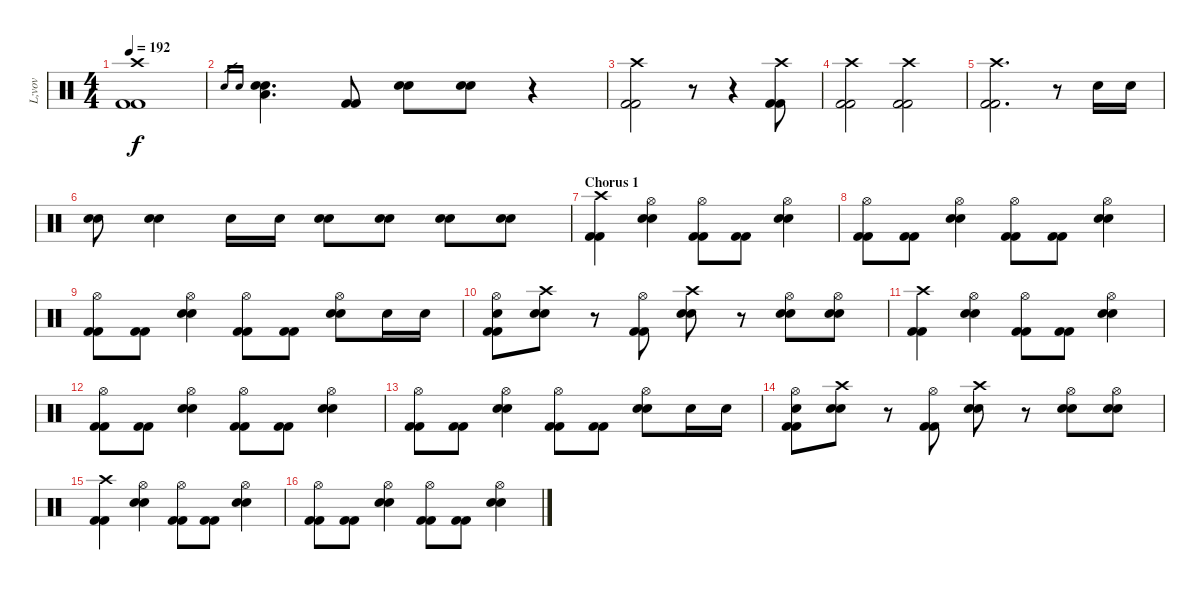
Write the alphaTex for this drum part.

\track ("L;vov" "L;vov") {instrument percussion}
\staff {score}
\articulation defaults
\ts (4 4)
\tempo 192
\clef neutral
\ks c
("Crash high (hit)" "Kick (hit) 2" "Kick (hit) 2").1{dy f} |
"Electric Snare (hit)".16{gr} "Electric Snare (hit)".16{gr} ("Electric Snare (hit)" "Electric Snare (hit)" "Low Tom (hit)").4{d} ("Kick (hit) 2" "Kick (hit) 2").8 ("Electric Snare (hit)" "Electric Snare (hit)").8 ("Electric Snare (hit)" "Electric Snare (hit)").8 r.4 |
("Crash high (hit)" "Kick (hit) 2" "Kick (hit) 2").2 r.8 r.4 ("Crash high (hit)" "Kick (hit) 2" "Kick (hit) 2").8 |
("Crash high (hit)" "Kick (hit) 2" "Kick (hit) 2").2 ("Crash high (hit)" "Kick (hit) 2" "Kick (hit) 2").2 |
("Crash high (hit)" "Kick (hit) 2" "Kick (hit) 2").2{d} r.8 "Electric Snare (hit)".16 "Electric Snare (hit)".16 |
("Electric Snare (hit)" "Electric Snare (hit)").8 ("Electric Snare (hit)" "Electric Snare (hit)").4 "Electric Snare (hit)".16 "Electric Snare (hit)".16 ("Electric Snare (hit)" "Electric Snare (hit)").8 ("Electric Snare (hit)" "Electric Snare (hit)").8 ("Electric Snare (hit)" "Electric Snare (hit)").8 ("Electric Snare (hit)" "Electric Snare (hit)").8 |
\section ("" "Chorus 1")
("Crash high (hit)" "Kick (hit) 2" "Kick (hit) 2").4 ("Hi-Hat (open)" "Electric Snare (hit)" "Electric Snare (hit)").4 ("Hi-Hat (open)" "Kick (hit) 2" "Kick (hit) 2").8 ("Kick (hit) 2" "Kick (hit) 2").8 ("Hi-Hat (open)" "Electric Snare (hit)" "Electric Snare (hit)").4 |
("Hi-Hat (open)" "Kick (hit) 2" "Kick (hit) 2").8 ("Kick (hit) 2" "Kick (hit) 2").8 ("Hi-Hat (open)" "Electric Snare (hit)" "Electric Snare (hit)").4 ("Hi-Hat (open)" "Kick (hit) 2" "Kick (hit) 2").8 ("Kick (hit) 2" "Kick (hit) 2").8 ("Hi-Hat (open)" "Electric Snare (hit)" "Electric Snare (hit)").4 |
("Hi-Hat (open)" "Kick (hit) 2" "Kick (hit) 2").8 ("Kick (hit) 2" "Kick (hit) 2").8 ("Hi-Hat (open)" "Electric Snare (hit)" "Electric Snare (hit)").4 ("Hi-Hat (open)" "Kick (hit) 2" "Kick (hit) 2").8 ("Kick (hit) 2" "Kick (hit) 2").8 ("Hi-Hat (open)" "Electric Snare (hit)" "Electric Snare (hit)").8 "Electric Snare (hit)".16 "Electric Snare (hit)".16 |
("Hi-Hat (open)" "Electric Snare (hit)" "Kick (hit) 2" "Kick (hit) 2").8 ("Crash high (hit)" "Electric Snare (hit)" "Electric Snare (hit)").8 r.8 ("Hi-Hat (open)" "Kick (hit) 2" "Kick (hit) 2").8 ("Crash high (hit)" "Electric Snare (hit)" "Electric Snare (hit)").8 r.8 ("Hi-Hat (open)" "Electric Snare (hit)" "Electric Snare (hit)").8 ("Hi-Hat (open)" "Electric Snare (hit)" "Electric Snare (hit)").8 |
("Crash high (hit)" "Kick (hit) 2" "Kick (hit) 2").4 ("Hi-Hat (open)" "Electric Snare (hit)" "Electric Snare (hit)").4 ("Hi-Hat (open)" "Kick (hit) 2" "Kick (hit) 2").8 ("Kick (hit) 2" "Kick (hit) 2").8 ("Hi-Hat (open)" "Electric Snare (hit)" "Electric Snare (hit)").4 |
("Hi-Hat (open)" "Kick (hit) 2" "Kick (hit) 2").8 ("Kick (hit) 2" "Kick (hit) 2").8 ("Hi-Hat (open)" "Electric Snare (hit)" "Electric Snare (hit)").4 ("Hi-Hat (open)" "Kick (hit) 2" "Kick (hit) 2").8 ("Kick (hit) 2" "Kick (hit) 2").8 ("Hi-Hat (open)" "Electric Snare (hit)" "Electric Snare (hit)").4 |
("Hi-Hat (open)" "Kick (hit) 2" "Kick (hit) 2").8 ("Kick (hit) 2" "Kick (hit) 2").8 ("Hi-Hat (open)" "Electric Snare (hit)" "Electric Snare (hit)").4 ("Hi-Hat (open)" "Kick (hit) 2" "Kick (hit) 2").8 ("Kick (hit) 2" "Kick (hit) 2").8 ("Hi-Hat (open)" "Electric Snare (hit)" "Electric Snare (hit)").8 "Electric Snare (hit)".16 "Electric Snare (hit)".16 |
("Hi-Hat (open)" "Electric Snare (hit)" "Kick (hit) 2" "Kick (hit) 2").8 ("Crash high (hit)" "Electric Snare (hit)" "Electric Snare (hit)").8 r.8 ("Hi-Hat (open)" "Kick (hit) 2" "Kick (hit) 2").8 ("Crash high (hit)" "Electric Snare (hit)" "Electric Snare (hit)").8 r.8 ("Hi-Hat (open)" "Electric Snare (hit)" "Electric Snare (hit)").8 ("Hi-Hat (open)" "Electric Snare (hit)" "Electric Snare (hit)").8 |
("Crash high (hit)" "Kick (hit) 2" "Kick (hit) 2").4 ("Hi-Hat (open)" "Electric Snare (hit)" "Electric Snare (hit)").4 ("Hi-Hat (open)" "Kick (hit) 2" "Kick (hit) 2").8 ("Kick (hit) 2" "Kick (hit) 2").8 ("Hi-Hat (open)" "Electric Snare (hit)" "Electric Snare (hit)").4 |
("Hi-Hat (open)" "Kick (hit) 2" "Kick (hit) 2").8 ("Kick (hit) 2" "Kick (hit) 2").8 ("Hi-Hat (open)" "Electric Snare (hit)" "Electric Snare (hit)").4 ("Hi-Hat (open)" "Kick (hit) 2" "Kick (hit) 2").8 ("Kick (hit) 2" "Kick (hit) 2").8 ("Hi-Hat (open)" "Electric Snare (hit)" "Electric Snare (hit)").4
